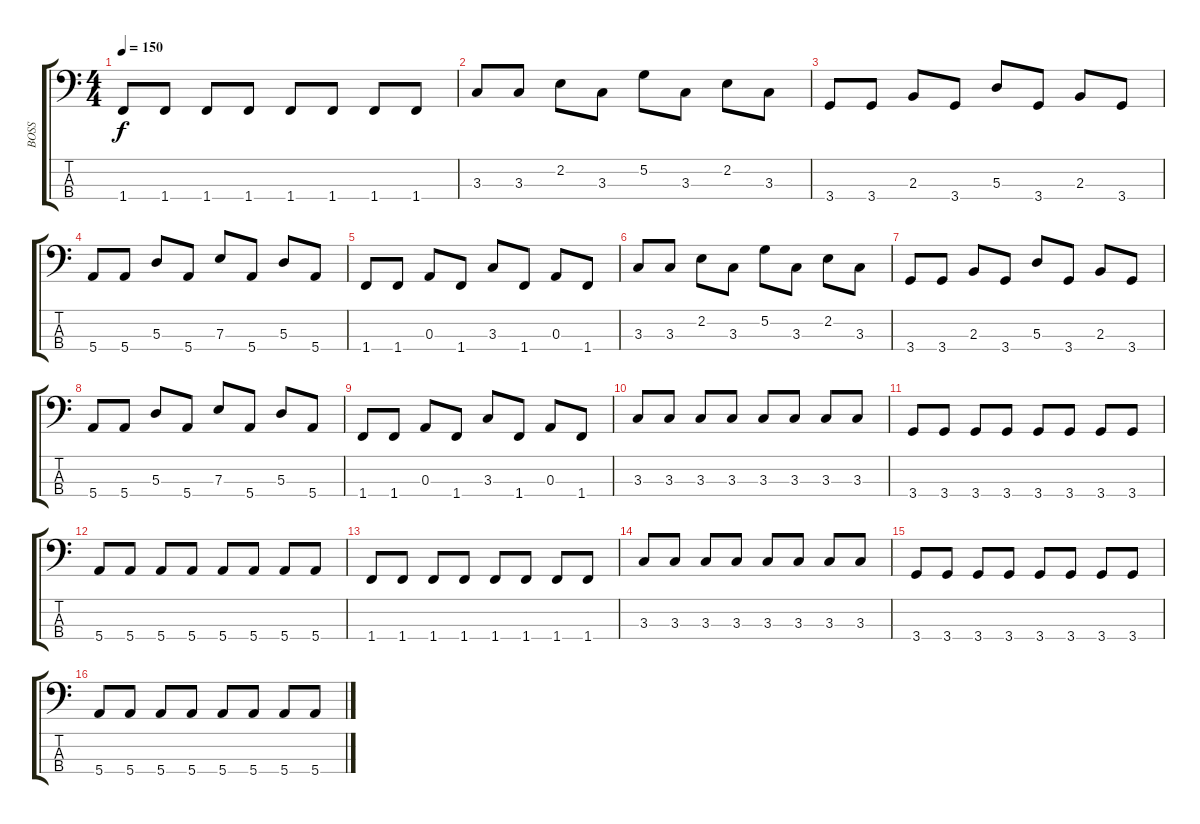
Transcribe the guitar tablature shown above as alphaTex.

\track ("BOSS" "BOSS") {instrument electricbassfinger}
\staff {score tabs}
\tuning (G2 D2 A1 E1) {hide}
\ts (4 4)
\tempo 150
\clef f4
\ks c
1.4.8{dy f} 1.4.8 1.4.8 1.4.8 1.4.8 1.4.8 1.4.8 1.4.8 |
3.3.8 3.3.8 2.2.8 3.3.8 5.2.8 3.3.8 2.2.8 3.3.8 |
3.4.8 3.4.8 2.3.8 3.4.8 5.3.8 3.4.8 2.3.8 3.4.8 |
5.4.8 5.4.8 5.3.8 5.4.8 7.3.8 5.4.8 5.3.8 5.4.8 |
1.4.8 1.4.8 0.3.8 1.4.8 3.3.8 1.4.8 0.3.8 1.4.8 |
3.3.8 3.3.8 2.2.8 3.3.8 5.2.8 3.3.8 2.2.8 3.3.8 |
3.4.8 3.4.8 2.3.8 3.4.8 5.3.8 3.4.8 2.3.8 3.4.8 |
5.4.8 5.4.8 5.3.8 5.4.8 7.3.8 5.4.8 5.3.8 5.4.8 |
1.4.8 1.4.8 0.3.8 1.4.8 3.3.8 1.4.8 0.3.8 1.4.8 |
3.3.8 3.3.8 3.3.8 3.3.8 3.3.8 3.3.8 3.3.8 3.3.8 |
3.4.8 3.4.8 3.4.8 3.4.8 3.4.8 3.4.8 3.4.8 3.4.8 |
5.4.8 5.4.8 5.4.8 5.4.8 5.4.8 5.4.8 5.4.8 5.4.8 |
1.4.8 1.4.8 1.4.8 1.4.8 1.4.8 1.4.8 1.4.8 1.4.8 |
3.3.8 3.3.8 3.3.8 3.3.8 3.3.8 3.3.8 3.3.8 3.3.8 |
3.4.8 3.4.8 3.4.8 3.4.8 3.4.8 3.4.8 3.4.8 3.4.8 |
5.4.8 5.4.8 5.4.8 5.4.8 5.4.8 5.4.8 5.4.8 5.4.8
